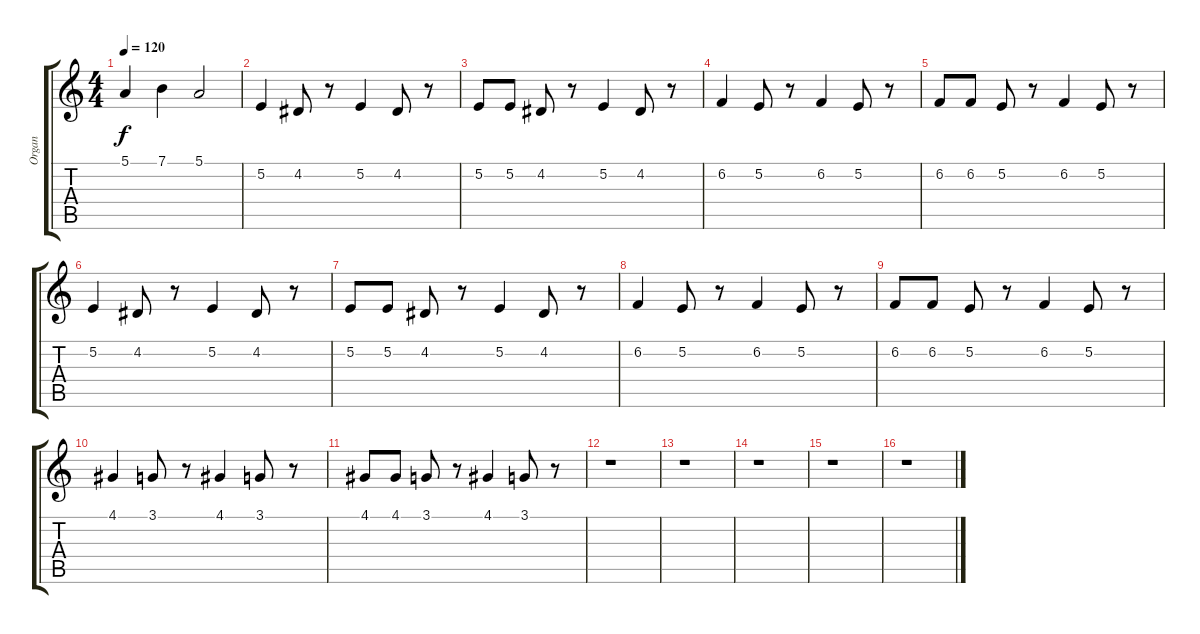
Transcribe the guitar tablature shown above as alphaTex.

\track ("Organ" "Organ") {instrument reedorgan}
\staff {score tabs}
\tuning (E4 B3 G3 D3 A2 E2) {hide}
\ts (4 4)
\tempo 120
\clef g2
\ks c
5.1.4{dy f} 7.1.4 5.1.2 |
5.2.4 4.2.8 r.8 5.2.4 4.2.8 r.8 |
5.2.8 5.2.8 4.2.8 r.8 5.2.4 4.2.8 r.8 |
6.2.4 5.2.8 r.8 6.2.4 5.2.8 r.8 |
6.2.8 6.2.8 5.2.8 r.8 6.2.4 5.2.8 r.8 |
5.2.4 4.2.8 r.8 5.2.4 4.2.8 r.8 |
5.2.8 5.2.8 4.2.8 r.8 5.2.4 4.2.8 r.8 |
6.2.4 5.2.8 r.8 6.2.4 5.2.8 r.8 |
6.2.8 6.2.8 5.2.8 r.8 6.2.4 5.2.8 r.8 |
4.1.4 3.1.8 r.8 4.1.4 3.1.8 r.8 |
4.1.8 4.1.8 3.1.8 r.8 4.1.4 3.1.8 r.8 |
r.1 |
r.1 |
r.1 |
r.1 |
r.1
